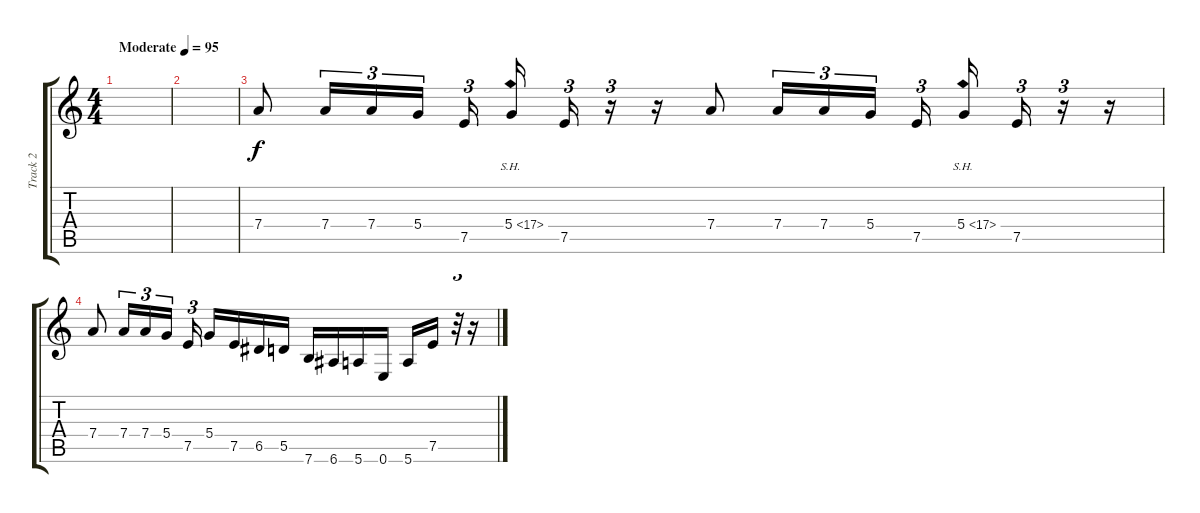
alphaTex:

\track ("Track 2" "Track 2") {instrument overdrivenguitar}
\staff {score tabs}
\tuning (E4 B3 G3 D3 A2 E2) {hide}
\ts (4 4)
\tempo (95 "Moderate")
\clef g2
\ks c
|
|
7.4.8 7.4.16{tu (3 2)} 7.4.16{tu (3 2)} 5.4.16{tu (3 2)} 7.5.16{tu (3 2) beam splitsecondary} 5.4{sh 12}.16 7.5.16{tu (3 2)} r.16{tu (3 2)} r.16 7.4.8 7.4.16{tu (3 2)} 7.4.16{tu (3 2)} 5.4.16{tu (3 2)} 7.5.16{tu (3 2) beam splitsecondary} 5.4{sh 12}.16 7.5.16{tu (3 2)} r.16{tu (3 2)} r.16 |
7.4.8 7.4.16{tu (3 2)} 7.4.16{tu (3 2)} 5.4.16{tu (3 2)} 7.5.16{tu (3 2) beam splitsecondary} 5.4.16 7.5.16 6.5.16 5.5.16 7.6.16 6.6.16 5.6.16 0.6.16 5.6.16 7.5.16 r.32{tu (3 2)} r.16
